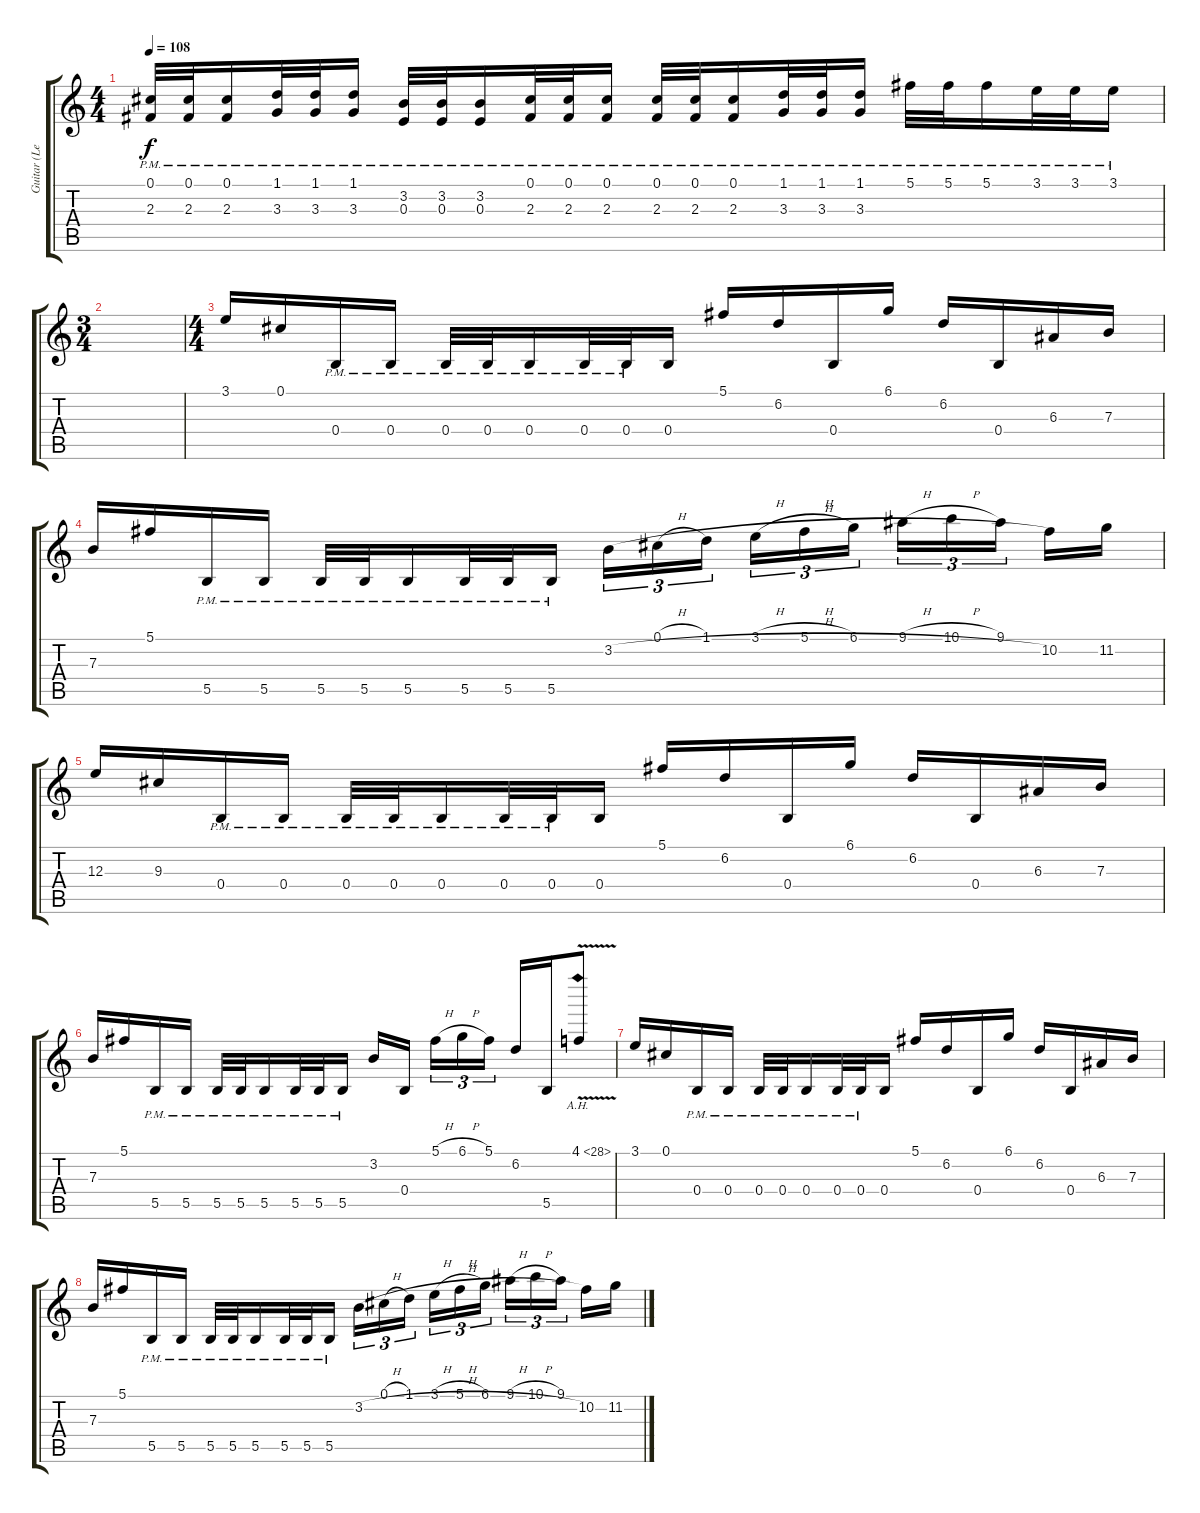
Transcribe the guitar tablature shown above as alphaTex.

\track ("Guitar (Left)" "Guitar (Le") {instrument distortionguitar}
\staff {score tabs}
\tuning (Db4 Ab3 E3 B2 Gb2 B1) {hide}
\ts (4 4)
\tempo 108
\clef g2
\ks c
(0.1{pm} 2.3{pm}).32{dy f} (0.1{pm} 2.3{pm}).32 (0.1{pm} 2.3{pm}).16 (1.1{pm} 3.3{pm}).32 (1.1{pm} 3.3{pm}).32 (1.1{pm} 3.3{pm}).16 (3.2{pm} 0.3{pm}).32 (3.2{pm} 0.3{pm}).32 (3.2{pm} 0.3{pm}).16 (0.1{pm} 2.3{pm}).32 (0.1{pm} 2.3{pm}).32 (0.1{pm} 2.3{pm}).16 (0.1{pm} 2.3{pm}).32 (0.1{pm} 2.3{pm}).32 (0.1{pm} 2.3{pm}).16 (1.1{pm} 3.3{pm}).32 (1.1{pm} 3.3{pm}).32 (1.1{pm} 3.3{pm}).16 5.1{pm}.32 5.1{pm}.32 5.1{pm}.16 3.1{pm}.32 3.1{pm}.32 3.1{pm}.16 |
\ts (3 4)
|
\ts (4 4)
3.1.16 0.1.16 0.4{pm}.16 0.4{pm}.16 0.4{pm}.32 0.4{pm}.32 0.4{pm}.16 0.4{pm}.32 0.4{pm}.32 0.4.16 5.1.16 6.2.16 0.4.16 6.1.16 6.2.16 0.4.16 6.3.16 7.3.16 |
7.3.16 5.1.16 5.5{pm}.16 5.5{pm}.16 5.5{pm}.32 5.5{pm}.32 5.5{pm}.16 5.5{pm}.32 5.5{pm}.32 5.5{pm}.16 3.2{h}.16{tu (3 2)} 0.1{h}.16{tu (3 2)} 1.1.16{tu (3 2) beam splitsecondary} 3.1{h}.16{tu (3 2)} 5.1{h}.16{tu (3 2)} 6.1.16{tu (3 2)} 9.1{h}.16{tu (3 2)} 10.1{h}.16{tu (3 2)} 9.1.16{tu (3 2) beam splitsecondary} 10.2.16 11.2.16 |
12.3.16 9.3.16 0.4{pm}.16 0.4{pm}.16 0.4{pm}.32 0.4{pm}.32 0.4{pm}.16 0.4{pm}.32 0.4{pm}.32 0.4.16 5.1.16 6.2.16 0.4.16 6.1.16 6.2.16 0.4.16 6.3.16 7.3.16 |
7.3.16 5.1.16 5.5{pm}.16 5.5{pm}.16 5.5{pm}.32 5.5{pm}.32 5.5{pm}.16 5.5{pm}.32 5.5{pm}.32 5.5{pm}.16 3.2.16 0.4.16{beam splitsecondary} 5.1{h}.16{tu (3 2)} 6.1{h}.16{tu (3 2)} 5.1.16{tu (3 2)} 6.2.16 5.5.16 4.1{ah 24 v}.8 |
3.1.16 0.1.16 0.4{pm}.16 0.4{pm}.16 0.4{pm}.32 0.4{pm}.32 0.4{pm}.16 0.4{pm}.32 0.4{pm}.32 0.4.16 5.1.16 6.2.16 0.4.16 6.1.16 6.2.16 0.4.16 6.3.16 7.3.16 |
7.3.16 5.1.16 5.5{pm}.16 5.5{pm}.16 5.5{pm}.32 5.5{pm}.32 5.5{pm}.16 5.5{pm}.32 5.5{pm}.32 5.5{pm}.16 3.2{h}.16{tu (3 2)} 0.1{h}.16{tu (3 2)} 1.1.16{tu (3 2) beam splitsecondary} 3.1{h}.16{tu (3 2)} 5.1{h}.16{tu (3 2)} 6.1.16{tu (3 2)} 9.1{h}.16{tu (3 2)} 10.1{h}.16{tu (3 2)} 9.1.16{tu (3 2) beam splitsecondary} 10.2.16 11.2.16
